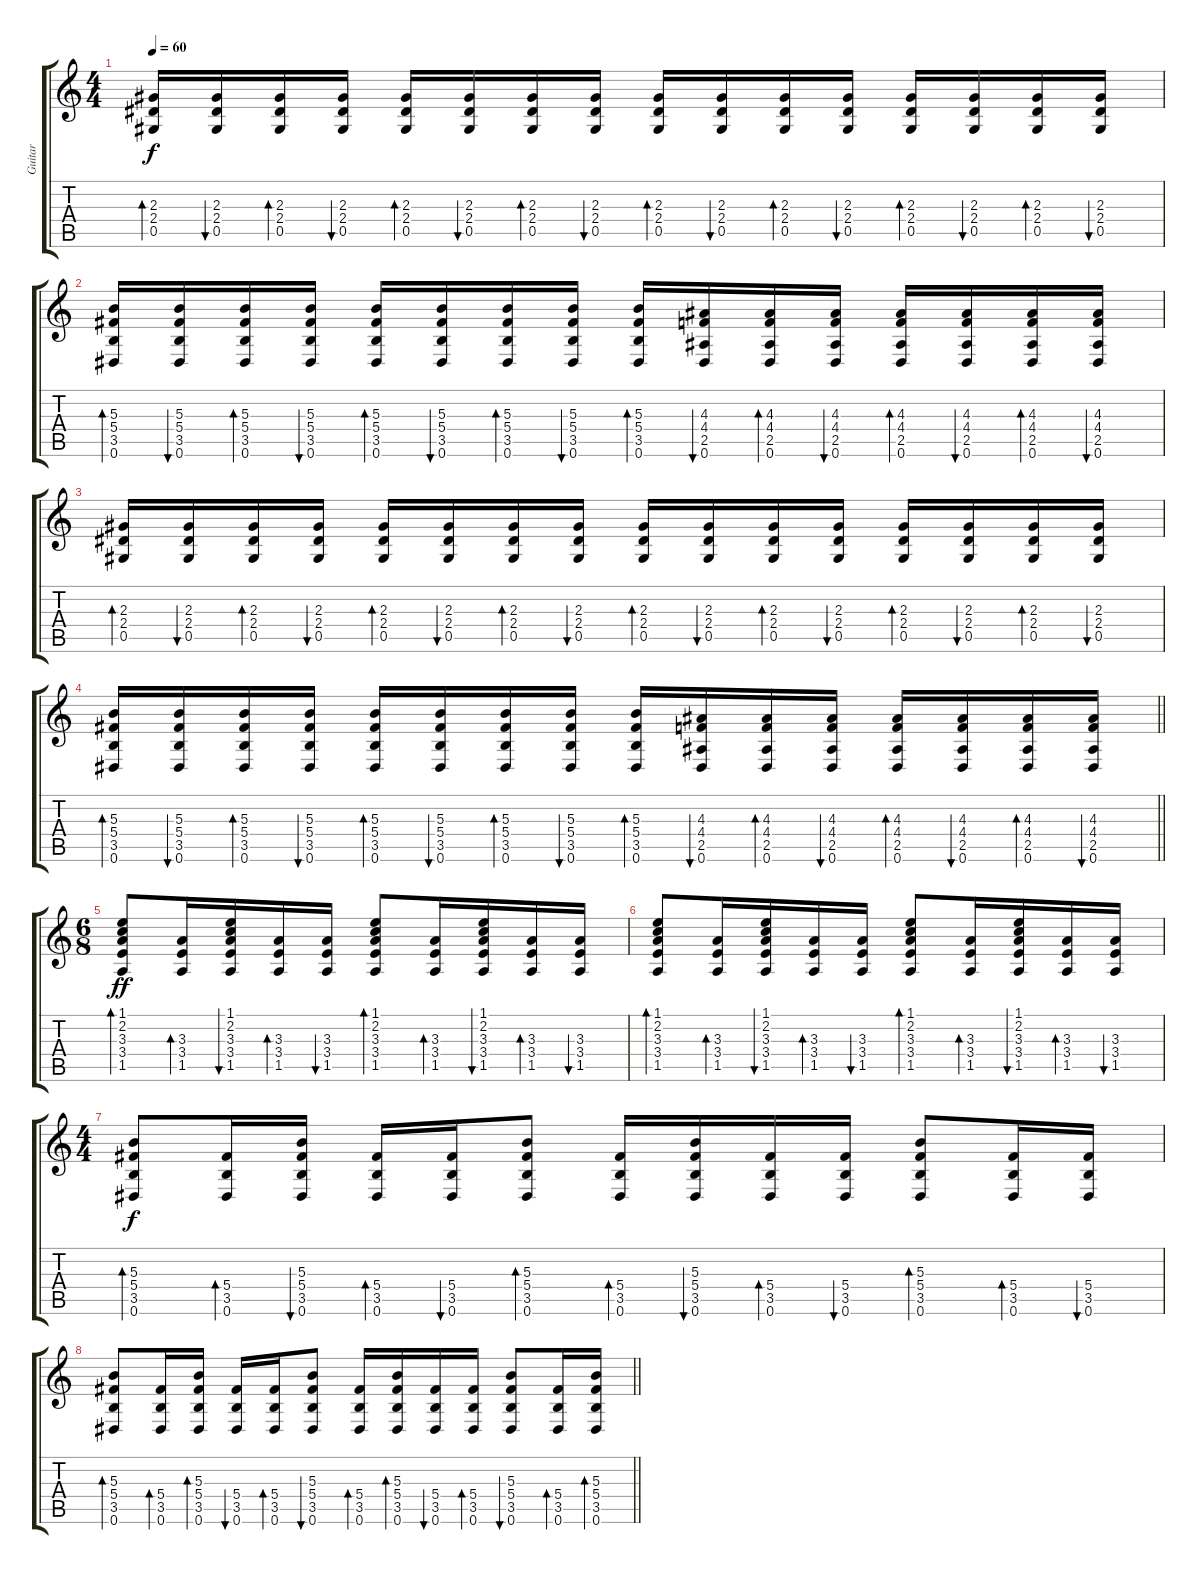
\track ("Guitar" "Guitar") {instrument acousticguitarsteel}
\staff {score tabs}
\tuning (Eb4 Bb3 Gb3 Db3 Ab2 Eb2) {hide}
\ts (4 4)
\tempo 60
\clef g2
\ks c
(2.3 2.4 0.5).16{bd 60 dy f} (2.3 2.4 0.5).16{bu 60} (2.3 2.4 0.5).16{bd 60} (2.3 2.4 0.5).16{bu 60} (2.3 2.4 0.5).16{bd 60} (2.3 2.4 0.5).16{bu 60} (2.3 2.4 0.5).16{bd 60} (2.3 2.4 0.5).16{bu 60} (2.3 2.4 0.5).16{bd 60} (2.3 2.4 0.5).16{bu 60} (2.3 2.4 0.5).16{bd 60} (2.3 2.4 0.5).16{bu 60} (2.3 2.4 0.5).16{bd 60} (2.3 2.4 0.5).16{bu 60} (2.3 2.4 0.5).16{bd 60} (2.3 2.4 0.5).16{bu 60} |
(5.3 5.4 3.5 0.6).16{bd 60} (5.3 5.4 3.5 0.6).16{bu 60} (5.3 5.4 3.5 0.6).16{bd 60} (5.3 5.4 3.5 0.6).16{bu 60} (5.3 5.4 3.5 0.6).16{bd 60} (5.3 5.4 3.5 0.6).16{bu 60} (5.3 5.4 3.5 0.6).16{bd 60} (5.3 5.4 3.5 0.6).16{bu 60} (5.3 5.4 3.5 0.6).16{bd 60} (4.3 4.4 2.5 0.6).16{bu 60} (4.3 4.4 2.5 0.6).16{bd 60} (4.3 4.4 2.5 0.6).16{bu 60} (4.3 4.4 2.5 0.6).16{bd 60} (4.3 4.4 2.5 0.6).16{bu 60} (4.3 4.4 2.5 0.6).16{bd 60} (4.3 4.4 2.5 0.6).16{bu 60} |
(2.3 2.4 0.5).16{bd 60} (2.3 2.4 0.5).16{bu 60} (2.3 2.4 0.5).16{bd 60} (2.3 2.4 0.5).16{bu 60} (2.3 2.4 0.5).16{bd 60} (2.3 2.4 0.5).16{bu 60} (2.3 2.4 0.5).16{bd 60} (2.3 2.4 0.5).16{bu 60} (2.3 2.4 0.5).16{bd 60} (2.3 2.4 0.5).16{bu 60} (2.3 2.4 0.5).16{bd 60} (2.3 2.4 0.5).16{bu 60} (2.3 2.4 0.5).16{bd 60} (2.3 2.4 0.5).16{bu 60} (2.3 2.4 0.5).16{bd 60} (2.3 2.4 0.5).16{bu 60} |
\barLineRight lightlight
(5.3 5.4 3.5 0.6).16{bd 60} (5.3 5.4 3.5 0.6).16{bu 60} (5.3 5.4 3.5 0.6).16{bd 60} (5.3 5.4 3.5 0.6).16{bu 60} (5.3 5.4 3.5 0.6).16{bd 60} (5.3 5.4 3.5 0.6).16{bu 60} (5.3 5.4 3.5 0.6).16{bd 60} (5.3 5.4 3.5 0.6).16{bu 60} (5.3 5.4 3.5 0.6).16{bd 60} (4.3 4.4 2.5 0.6).16{bu 60} (4.3 4.4 2.5 0.6).16{bd 60} (4.3 4.4 2.5 0.6).16{bu 60} (4.3 4.4 2.5 0.6).16{bd 60} (4.3 4.4 2.5 0.6).16{bu 60} (4.3 4.4 2.5 0.6).16{bd 60} (4.3 4.4 2.5 0.6).16{bu 60} |
\ts (6 8)
\section ("" "")
(1.1 2.2 3.3 3.4 1.5).8{bd 60 dy ff} (3.3 3.4 1.5).16{bd 60} (1.1 2.2 3.3 3.4 1.5).16{bu 60} (3.3 3.4 1.5).16{bd 60} (3.3 3.4 1.5).16{bu 60} (1.1 2.2 3.3 3.4 1.5).8{bd 60} (3.3 3.4 1.5).16{bd 60} (1.1 2.2 3.3 3.4 1.5).16{bu 60} (3.3 3.4 1.5).16{bd 60} (3.3 3.4 1.5).16{bu 60} |
(1.1 2.2 3.3 3.4 1.5).8{bd 60} (3.3 3.4 1.5).16{bd 60} (1.1 2.2 3.3 3.4 1.5).16{bu 60} (3.3 3.4 1.5).16{bd 60} (3.3 3.4 1.5).16{bu 60} (1.1 2.2 3.3 3.4 1.5).8{bd 60} (3.3 3.4 1.5).16{bd 60} (1.1 2.2 3.3 3.4 1.5).16{bu 60} (3.3 3.4 1.5).16{bd 60} (3.3 3.4 1.5).16{bu 60} |
\ts (4 4)
(5.3 5.4 3.5 0.6).8{bd 60 dy f} (5.4 3.5 0.6).16{bd 60} (5.3 5.4 3.5 0.6).16{bu 60} (5.4 3.5 0.6).16{bd 60} (5.4 3.5 0.6).16{bu 60} (5.3 5.4 3.5 0.6).8{bd 60} (5.4 3.5 0.6).16{bd 60} (5.3 5.4 3.5 0.6).16{bu 60} (5.4 3.5 0.6).16{bd 60} (5.4 3.5 0.6).16{bu 60} (5.3 5.4 3.5 0.6).8{bd 60} (5.4 3.5 0.6).16{bd 60} (5.4 3.5 0.6).16{bu 60} |
\barLineRight lightlight
(5.3 5.4 3.5 0.6).8{bd 60} (5.4 3.5 0.6).16{bd 60} (5.3 5.4 3.5 0.6).16{bd 60} (5.4 3.5 0.6).16{bu 60} (5.4 3.5 0.6).16{bd 60} (5.3 5.4 3.5 0.6).8{bu 60} (5.4 3.5 0.6).16{bd 60} (5.3 5.4 3.5 0.6).16{bd 60} (5.4 3.5 0.6).16{bu 60} (5.4 3.5 0.6).16{bd 60} (5.3 5.4 3.5 0.6).8{bu 60} (5.4 3.5 0.6).16{bd 60} (5.3 5.4 3.5 0.6).16{bd 60}
